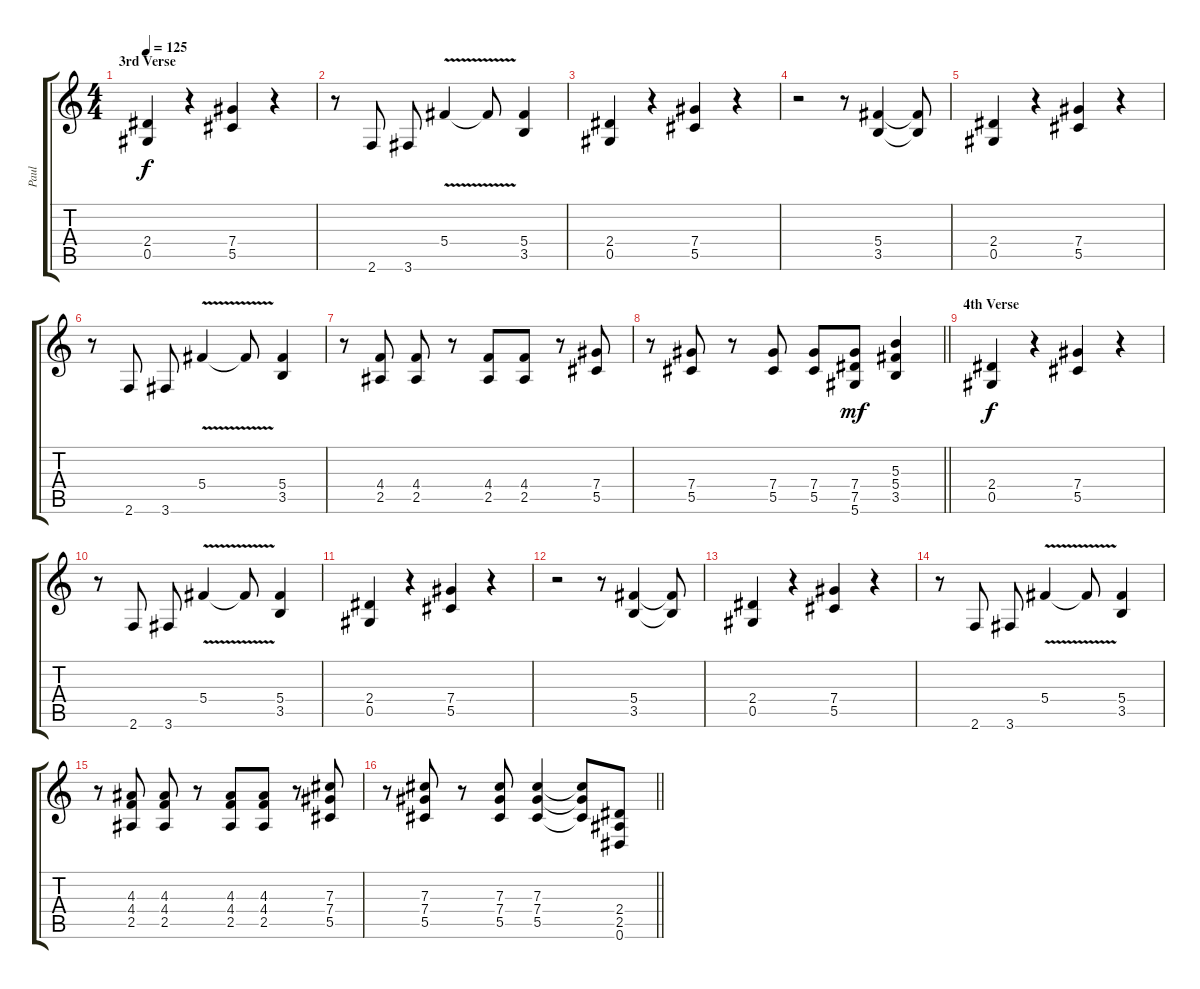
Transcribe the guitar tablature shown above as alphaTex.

\track ("Paul" "Paul") {instrument distortionguitar}
\staff {score tabs}
\tuning (Eb4 Bb3 Gb3 Db3 Ab2 Eb2) {hide}
\ts (4 4)
\section ("" "3rd Verse")
\tempo 125
\clef g2
\ks c
(2.4 0.5).4{dy f} r.4 (7.4 5.5).4 r.4 |
r.8 2.6.8 3.6.8 5.4{v}.4 5.4{t}.8 (5.4 3.5).4 |
(2.4 0.5).4 r.4 (7.4 5.5).4 r.4 |
r.2 r.8 (5.4 3.5).4 (5.4{t} 3.5{t}).8 |
(2.4 0.5).4 r.4 (7.4 5.5).4 r.4 |
r.8 2.6.8 3.6.8 5.4{v}.4 5.4{t}.8 (5.4 3.5).4 |
r.8 (4.4 2.5).8 (4.4 2.5).8 r.8 (4.4 2.5).8 (4.4 2.5).8 r.8 (7.4 5.5).8 |
\barLineRight lightlight
r.8 (7.4 5.5).8 r.8 (7.4 5.5).8 (7.4 5.5).8 (7.4 7.5 5.6).8{dy mf} (5.3 5.4 3.5).4 |
\section ("" "4th Verse")
(2.4 0.5).4{dy f} r.4 (7.4 5.5).4 r.4 |
r.8 2.6.8 3.6.8 5.4{v}.4 5.4{t}.8 (5.4 3.5).4 |
(2.4 0.5).4 r.4 (7.4 5.5).4 r.4 |
r.2 r.8 (5.4 3.5).4 (5.4{t} 3.5{t}).8 |
(2.4 0.5).4 r.4 (7.4 5.5).4 r.4 |
r.8 2.6.8 3.6.8 5.4{v}.4 5.4{t}.8 (5.4 3.5).4 |
r.8 (4.3 4.4 2.5).8 (4.3 4.4 2.5).8 r.8 (4.3 4.4 2.5).8 (4.3 4.4 2.5).8 r.8 (7.3 7.4 5.5).8 |
\barLineRight lightlight
r.8 (7.3 7.4 5.5).8 r.8 (7.3 7.4 5.5).8 (7.3 7.4 5.5).4 (7.3{t} 7.4{t} 5.5{t}).8 (2.4 2.5 0.6).8
